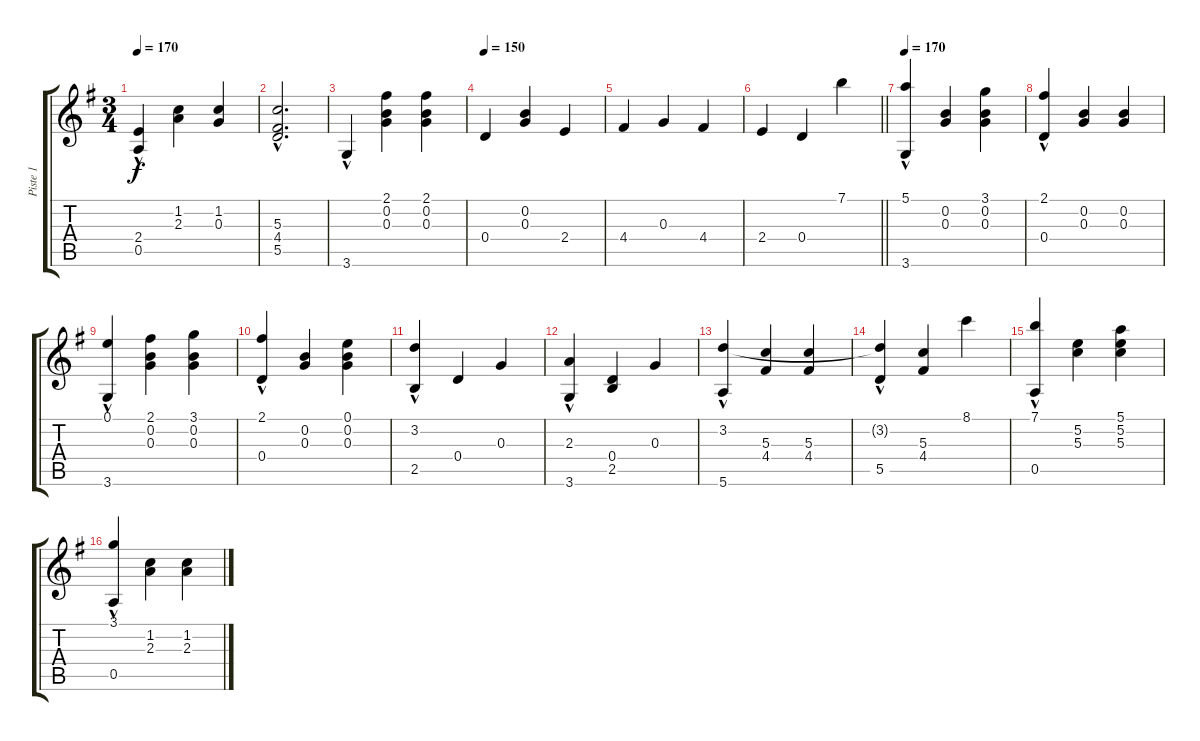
\track ("Piste 1" "Piste 1") {instrument acousticguitarnylon}
\staff {score tabs}
\tuning (E4 B3 G3 D3 A2 E2) {hide}
\ts (3 4)
\tempo 170
\clef g2
\ks g
(2.4{hac} 0.5{hac}).4{dy f} (1.2 2.3).4 (1.2 0.3).4 |
(5.3{hac} 4.4{hac} 5.5{hac}).2{d} |
3.6{hac}.4 (2.1 0.2 0.3).4 (2.1 0.2 0.3).4 |
\tempo 150
0.4.4 (0.2 0.3).4 2.4.4 |
4.4.4 0.3.4 4.4.4 |
\barLineRight lightlight
2.4.4 0.4.4 7.1.4 |
\tempo 170
(5.1 3.6{hac}).4 (0.2 0.3).4 (3.1 0.2 0.3).4 |
(2.1{hac} 0.4{hac}).4 (0.2 0.3).4 (0.2 0.3).4 |
(0.1 3.6{hac}).4 (2.1 0.2 0.3).4 (3.1 0.2 0.3).4 |
(2.1 0.4{hac}).4 (0.2 0.3).4 (0.1 0.2 0.3).4 |
(3.2 2.5{hac}).4 0.4.4 0.3.4 |
(2.3 3.6{hac}).4 (0.4 2.5).4 0.3.4 |
(3.2{hac} 5.6{hac}).4 (5.3 4.4).4 (5.3 4.4).4 |
(3.2{t} 5.5{hac}).4 (5.3 4.4).4 8.1.4 |
(7.1 0.5{hac}).4 (5.2 5.3).4 (5.1 5.2 5.3).4 |
(3.1{hac} 0.5{hac}).4 (1.2 2.3).4 (1.2 2.3).4
